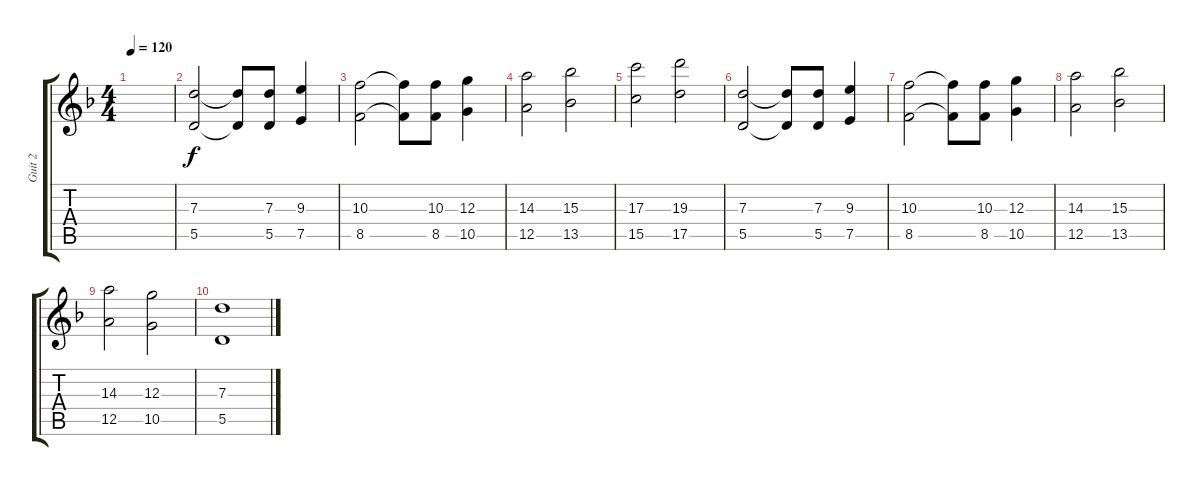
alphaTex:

\track ("Guit 2" "Guit 2") {instrument overdrivenguitar}
\staff {score tabs}
\tuning (E4 B3 G3 D3 A2 D2) {hide}
\ts (4 4)
\tempo 120
\clef g2
\ks dminor
|
(7.3 5.5).2 (7.3{t} 5.5{t}).8 (7.3 5.5).8 (9.3 7.5).4 |
(10.3 8.5).2 (10.3{t} 8.5{t}).8 (10.3 8.5).8 (12.3 10.5).4 |
(14.3 12.5).2 (15.3 13.5).2 |
(17.3 15.5).2 (19.3 17.5).2 |
(7.3 5.5).2 (7.3{t} 5.5{t}).8 (7.3 5.5).8 (9.3 7.5).4 |
(10.3 8.5).2 (10.3{t} 8.5{t}).8 (10.3 8.5).8 (12.3 10.5).4 |
(14.3 12.5).2 (15.3 13.5).2 |
(14.3 12.5).2 (12.3 10.5).2 |
(7.3 5.5).1
